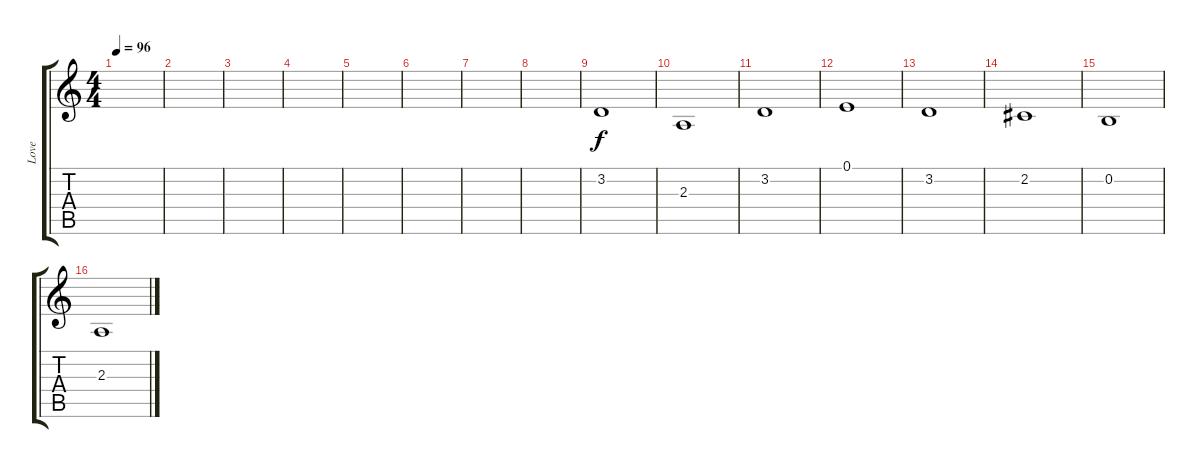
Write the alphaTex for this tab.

\track ("Love" "Love") {instrument violin}
\staff {score tabs}
\tuning (E4 B3 G3 D3 A2 E2) {hide}
\ts (4 4)
\tempo 96
\clef g2
\ks c
|
|
|
|
|
|
|
|
3.2.1 |
2.3.1 |
3.2.1 |
0.1.1 |
3.2.1 |
2.2.1 |
0.2.1 |
2.3.1
